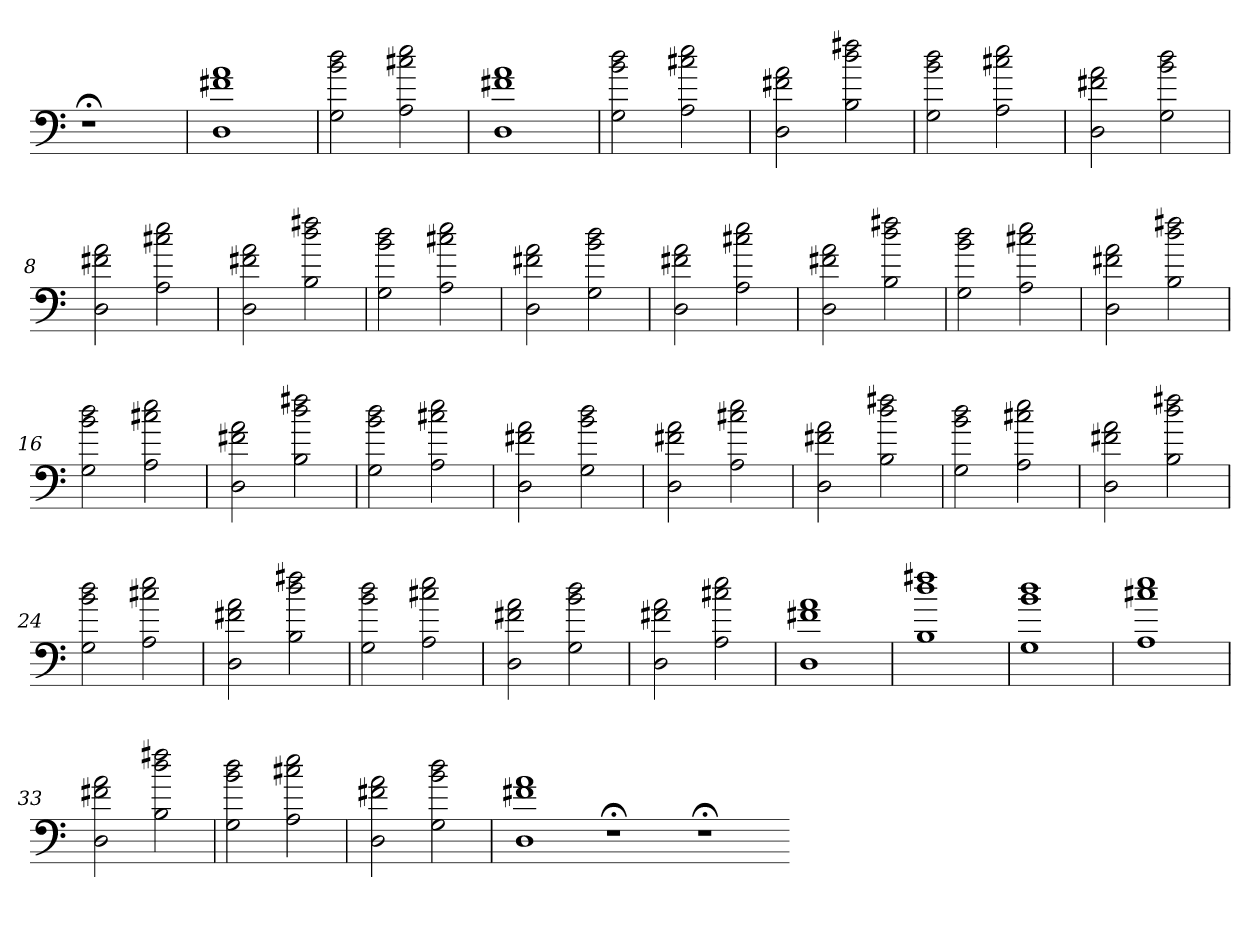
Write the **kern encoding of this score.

**kern
*part1
*staff1
=
1r;<
=1
1D 1f#X 1a
=2
2G 2b 2dd
2A 2cc#X 2ee
=3
1D 1f#X 1a
=4
2G 2b 2dd
2A 2cc#X 2ee
=5
2D 2f#X 2a
2B 2dd 2ff#X
=6
2G 2b 2dd
2A 2cc#X 2ee
=7
2D 2f#X 2a
2G 2b 2dd
=8
2D 2f#X 2a
2A 2cc#X 2ee
=9
2D 2f#X 2a
2B 2dd 2ff#X
=10
2G 2b 2dd
2A 2cc#X 2ee
=11
2D 2f#X 2a
2G 2b 2dd
=12
2D 2f#X 2a
2A 2cc#X 2ee
=13
2D 2f#X 2a
2B 2dd 2ff#X
=14
2G 2b 2dd
2A 2cc#X 2ee
=15
2D 2f#X 2a
2B 2dd 2ff#X
=16
2G 2b 2dd
2A 2cc#X 2ee
=17
2D 2f#X 2a
2B 2dd 2ff#X
=18
2G 2b 2dd
2A 2cc#X 2ee
=19
2D 2f#X 2a
2G 2b 2dd
=20
2D 2f#X 2a
2A 2cc#X 2ee
=21
2D 2f#X 2a
2B 2dd 2ff#X
=22
2G 2b 2dd
2A 2cc#X 2ee
=23
2D 2f#X 2a
2B 2dd 2ff#X
=24
2G 2b 2dd
2A 2cc#X 2ee
=25
2D 2f#X 2a
2B 2dd 2ff#X
=26
2G 2b 2dd
2A 2cc#X 2ee
=27
2D 2f#X 2a
2G 2b 2dd
=28
2D 2f#X 2a
2A 2cc#X 2ee
=29
1D 1f#X 1a
=30
1B 1dd 1ff#X
=31
1G 1b 1dd
=32
1A 1cc#X 1ee
=33
2D 2f#X 2a
2B 2dd 2ff#X
=34
2G 2b 2dd
2A 2cc#X 2ee
=35
2D 2f#X 2a
2G 2b 2dd
=36
1D 1f#X 1a
1r;<
1r;<
=-
*-
